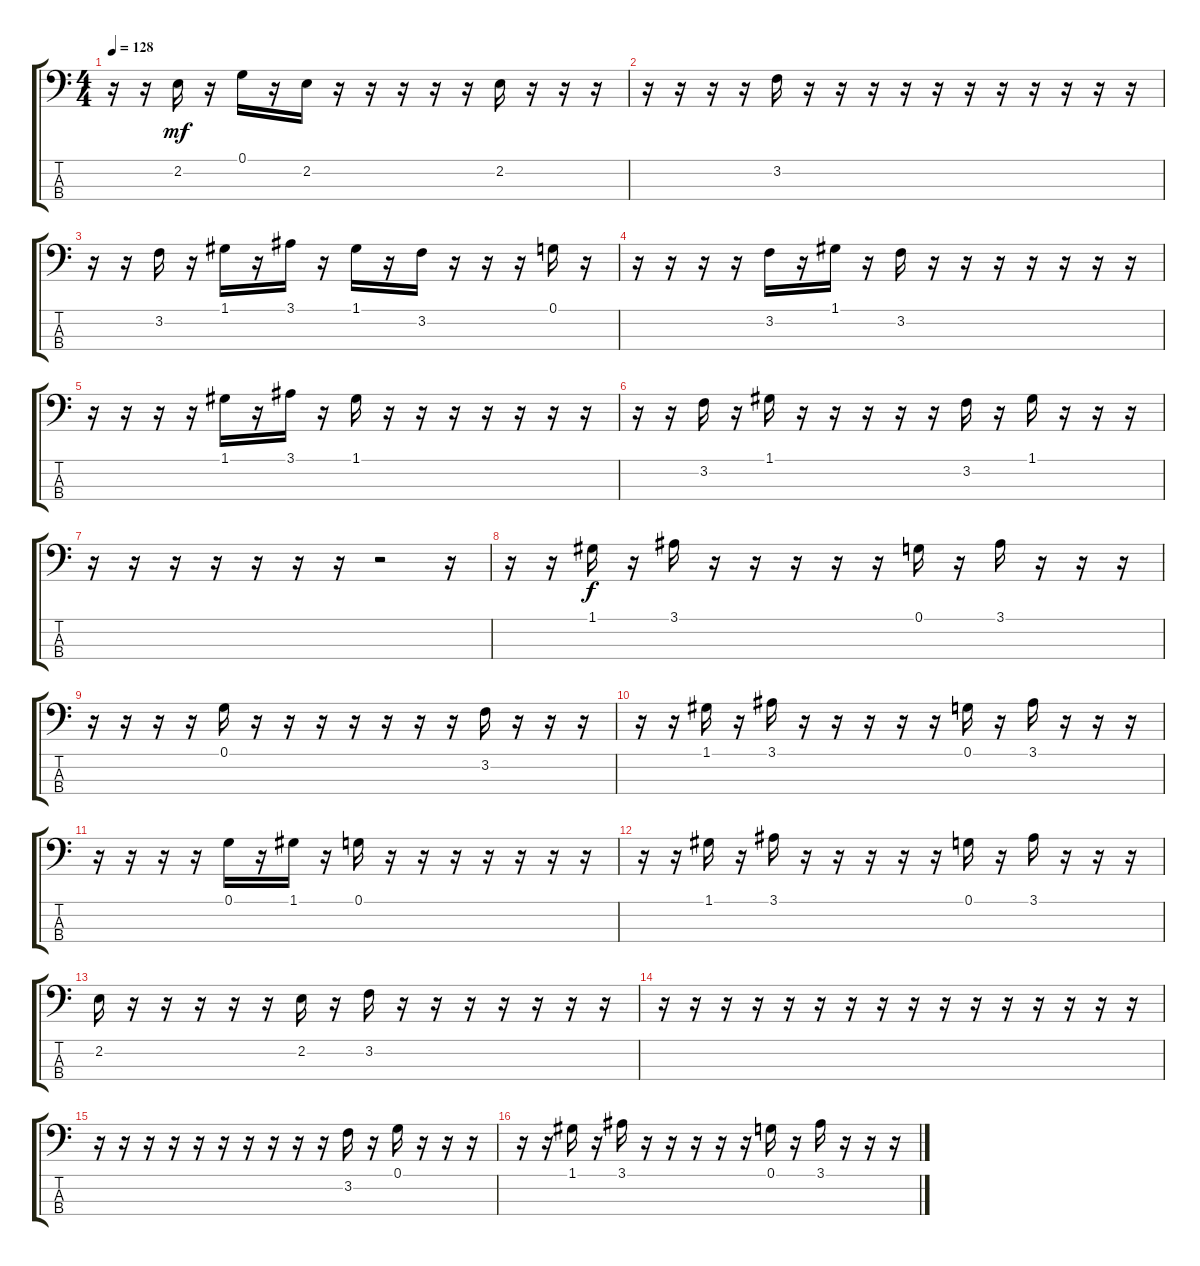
\track "" {instrument synthbass1}
\staff {score tabs}
\tuning (G2 D2 A1 E1) {hide}
\ts (4 4)
\tempo 128
\clef f4
\ks c
r.16{dy mf} r.16 2.2.16 r.16 0.1.16 r.16 2.2.16 r.16 r.16 r.16 r.16 r.16 2.2.16 r.16 r.16 r.16 |
r.16 r.16 r.16 r.16 3.2.16 r.16 r.16 r.16 r.16 r.16 r.16 r.16 r.16 r.16 r.16 r.16 |
r.16 r.16 3.2.16 r.16 1.1.16 r.16 3.1.16 r.16 1.1.16 r.16 3.2.16 r.16 r.16 r.16 0.1.16 r.16 |
r.16 r.16 r.16 r.16 3.2.16 r.16 1.1.16 r.16 3.2.16 r.16 r.16 r.16 r.16 r.16 r.16 r.16 |
r.16 r.16 r.16 r.16 1.1.16 r.16 3.1.16 r.16 1.1.16 r.16 r.16 r.16 r.16 r.16 r.16 r.16 |
r.16 r.16 3.2.16 r.16 1.1.16 r.16 r.16 r.16 r.16 r.16 3.2.16 r.16 1.1.16 r.16 r.16 r.16 |
r.16 r.16 r.16 r.16 r.16 r.16 r.16 r.2 r.16 |
r.16 r.16 1.1.16{dy f} r.16 3.1.16 r.16 r.16 r.16 r.16 r.16 0.1.16 r.16 3.1.16 r.16 r.16 r.16 |
r.16 r.16 r.16 r.16 0.1.16 r.16 r.16 r.16 r.16 r.16 r.16 r.16 3.2.16 r.16 r.16 r.16 |
r.16 r.16 1.1.16 r.16 3.1.16 r.16 r.16 r.16 r.16 r.16 0.1.16 r.16 3.1.16 r.16 r.16 r.16 |
r.16 r.16 r.16 r.16 0.1.16 r.16 1.1.16 r.16 0.1.16 r.16 r.16 r.16 r.16 r.16 r.16 r.16 |
r.16 r.16 1.1.16 r.16 3.1.16 r.16 r.16 r.16 r.16 r.16 0.1.16 r.16 3.1.16 r.16 r.16 r.16 |
2.2.16 r.16 r.16 r.16 r.16 r.16 2.2.16 r.16 3.2.16 r.16 r.16 r.16 r.16 r.16 r.16 r.16 |
r.16 r.16 r.16 r.16 r.16 r.16 r.16 r.16 r.16 r.16 r.16 r.16 r.16 r.16 r.16 r.16 |
r.16 r.16 r.16 r.16 r.16 r.16 r.16 r.16 r.16 r.16 3.2.16 r.16 0.1.16 r.16 r.16 r.16 |
r.16 r.16 1.1.16 r.16 3.1.16 r.16 r.16 r.16 r.16 r.16 0.1.16 r.16 3.1.16 r.16 r.16 r.16
